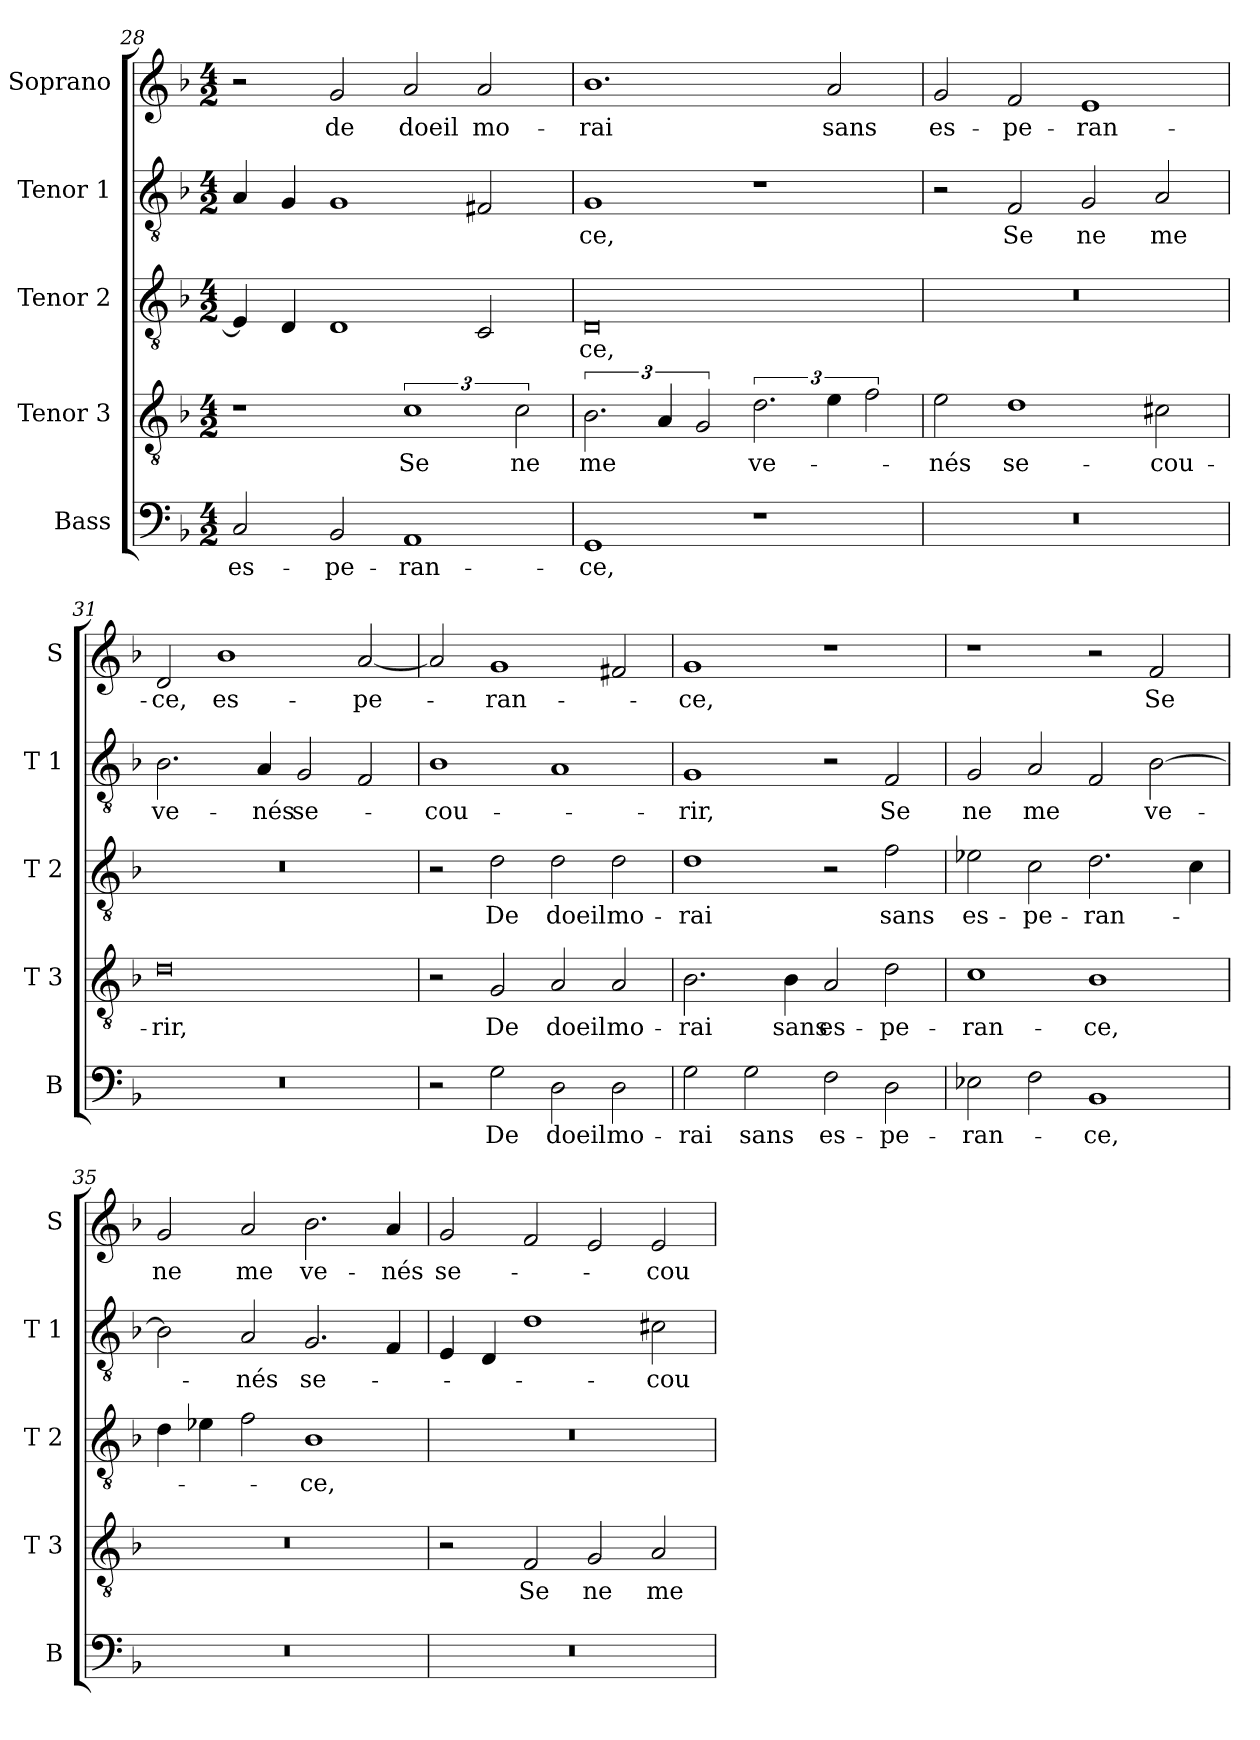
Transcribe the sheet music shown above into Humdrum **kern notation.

**kern	**text	**kern	**text	**kern	**text	**kern	**text	**kern	**text
*part5	*part5	*part4	*part4	*part3	*part3	*part2	*part2	*part1	*part1
*staff5	*staff5	*staff4	*staff4	*staff3	*staff3	*staff2	*staff2	*staff1	*staff1
*I"Bass	*	*I"Tenor 3	*	*I"Tenor 2	*	*I"Tenor 1	*	*I"Soprano	*
*I'B	*	*I'T 3	*	*I'T 2	*	*I'T 1	*	*I'S	*
*clefF4	*	*clefGv2	*	*clefGv2	*	*clefGv2	*	*clefG2	*
*k[b-]	*	*k[b-]	*	*k[b-]	*	*k[b-]	*	*k[b-]	*
*F:	*	*F:	*	*F:	*	*F:	*	*F:	*
*M4/2	*	*M4/2	*	*M4/2	*	*M4/2	*	*M4/2	*
=28	=28	=28	=28	=28	=28	=28	=28	=28	=28
!	!LO:LY:b	!	!	!	!	!	!	!	!
2C/	es-	1r	.	4E-/]	.	4A/	.	2r	.
.	.	.	.	4D/	.	4G/	.	.	.
!	!LO:LY:b	!	!	!	!	!	!	!	!LO:LY:b
2BB-/	-pe-	.	.	1D	.	1G	.	2g/	de
!	!LO:LY:b	!	!LO:LY:b	!	!	!	!	!	!LO:LY:b
1AA	-ran-	3%2c	Se	.	.	.	.	2a/	doeil
!	!	!	!	!	!	!	!	!	!LO:LY:b
.	.	.	.	2C/	.	2F#X/	.	2a/	mo-
!	!	!	!LO:LY:b	!	!	!	!	!	!
.	.	3c\	ne	.	.	.	.	.	.
=29	=29	=29	=29	=29	=29	=29	=29	=29	=29
!	!LO:LY:b	!	!LO:LY:b	!	!LO:LY:b	!	!LO:LY:b	!	!LO:LY:b
1GG	-ce,	3.B-\	me	0D	-ce,	1G	-ce,	1.b-	-rai
.	.	6A/	.	.	.	.	.	.	.
.	.	3G/	.	.	.	.	.	.	.
!	!	!	!LO:LY:b	!	!	!	!	!	!
1r	.	3.d\	ve-	.	.	1r	.	.	.
!	!	!	!	!	!	!	!	!	!LO:LY:b
.	.	6e\	.	.	.	.	.	2a/	sans
.	.	3f\	.	.	.	.	.	.	.
!!LO:PB:g=z
=30	=30	=30	=30	=30	=30	=30	=30	=30	=30
!	!	!	!LO:LY:b	!	!	!	!	!	!LO:LY:b
0r	.	2e\	-nés	0r	.	2r	.	2g/	es-
!	!	!	!LO:LY:b	!	!	!	!LO:LY:b	!	!LO:LY:b
.	.	1d	se-	.	.	2F/	Se	2f/	-pe-
!	!	!	!	!	!	!	!LO:LY:b	!	!LO:LY:b
.	.	.	.	.	.	2G/	ne	1e	-ran-
!	!	!	!LO:LY:b	!	!	!	!LO:LY:b	!	!
.	.	2c#X\	-cou-	.	.	2A/	me	.	.
!!LO:PB:g=z
=31	=31	=31	=31	=31	=31	=31	=31	=31	=31
!	!	!	!LO:LY:b	!	!	!	!LO:LY:b	!	!LO:LY:b
0r	.	0d	-rir,	0r	.	2.B-\	ve-	2d/	-ce,
!	!	!	!	!	!	!	!	!	!LO:LY:b
.	.	.	.	.	.	.	.	1b-	es-
!	!	!	!	!	!	!	!LO:LY:b	!	!
.	.	.	.	.	.	4A/	-nés	.	.
!	!	!	!	!	!	!	!LO:LY:b	!	!
.	.	.	.	.	.	2G/	se-	.	.
!	!	!	!	!	!	!	!	!	!LO:LY:b
.	.	.	.	.	.	2F/	.	[2a/	-pe-
=32	=32	=32	=32	=32	=32	=32	=32	=32	=32
!	!	!	!	!	!	!	!LO:LY:b	!	!
2r	.	2r	.	2r	.	1B-	-cou-	2a/]	.
!	!LO:LY:b	!	!LO:LY:b	!	!LO:LY:b	!	!	!	!LO:LY:b
2G\	De	2G/	De	2d\	De	.	.	1g	-ran-
!	!LO:LY:b	!	!LO:LY:b	!	!LO:LY:b	!	!	!	!
2D\	doeil	2A/	doeil	2d\	doeil	1A	.	.	.
!	!LO:LY:b	!	!LO:LY:b	!	!LO:LY:b	!	!	!	!
2D\	mo-	2A/	mo-	2d\	mo-	.	.	2f#X/	.
=33	=33	=33	=33	=33	=33	=33	=33	=33	=33
!	!LO:LY:b	!	!LO:LY:b	!	!LO:LY:b	!	!LO:LY:b	!	!LO:LY:b
2G\	-rai	2.B-\	-rai	1d	-rai	1G	-rir,	1g	-ce,
!	!LO:LY:b	!	!	!	!	!	!	!	!
2G\	sans	.	.	.	.	.	.	.	.
!	!	!	!LO:LY:b	!	!	!	!	!	!
.	.	4B-\	sans	.	.	.	.	.	.
!	!LO:LY:b	!	!LO:LY:b	!	!	!	!	!	!
2F\	es-	2A/	es-	2r	.	2r	.	1r	.
!	!LO:LY:b	!	!LO:LY:b	!	!LO:LY:b	!	!LO:LY:b	!	!
2D\	-pe-	2d\	-pe-	2f\	sans	2F/	Se	.	.
=34	=34	=34	=34	=34	=34	=34	=34	=34	=34
!	!LO:LY:b	!	!LO:LY:b	!	!LO:LY:b	!	!LO:LY:b	!	!
2E-X\	-ran-	1c	-ran-	2e-X\	es-	2G/	ne	1r	.
!	!	!	!	!	!LO:LY:b	!	!LO:LY:b	!	!
2F\	.	.	.	2c\	-pe-	2A/	me	.	.
!	!LO:LY:b	!	!LO:LY:b	!	!LO:LY:b	!	!	!	!
1BB-	-ce,	1B-	-ce,	2.d\	-ran-	2F/	.	2r	.
!	!	!	!	!	!	!	!LO:LY:b	!	!LO:LY:b
.	.	.	.	.	.	[2B-\	ve-	2f/	Se
.	.	.	.	4c\	.	.	.	.	.
=35	=35	=35	=35	=35	=35	=35	=35	=35	=35
!	!	!	!	!	!	!	!	!	!LO:LY:b
0r	.	0r	.	4d\	.	2B-\]	.	2g/	ne
.	.	.	.	4e-X\	.	.	.	.	.
!	!	!	!	!	!	!	!LO:LY:b	!	!LO:LY:b
.	.	.	.	2f\	.	2A/	-nés	2a/	me
!	!	!	!	!	!LO:LY:b	!	!LO:LY:b	!	!LO:LY:b
.	.	.	.	1B-	-ce,	2.G/	se-	2.b-\	ve-
!	!	!	!	!	!	!	!	!	!LO:LY:b
.	.	.	.	.	.	4F/	.	4a/	-nés
=36	=36	=36	=36	=36	=36	=36	=36	=36	=36
!	!	!	!	!	!	!	!	!	!LO:LY:b
0r	.	2r	.	0r	.	4E/	.	2g/	se-
.	.	.	.	.	.	4D/	.	.	.
!	!	!	!LO:LY:b	!	!	!	!	!	!
.	.	2F/	Se	.	.	1d	.	2f/	.
!	!	!	!LO:LY:b	!	!	!	!	!	!
.	.	2G/	ne	.	.	.	.	2e/	.
!	!	!	!LO:LY:b	!	!	!	!LO:LY:b	!	!LO:LY:b
.	.	2A/	me	.	.	2c#X\	-cou-	2e/	-cou-
=	=	=	=	=	=	=	=	=	=
*-	*-	*-	*-	*-	*-	*-	*-	*-	*-
